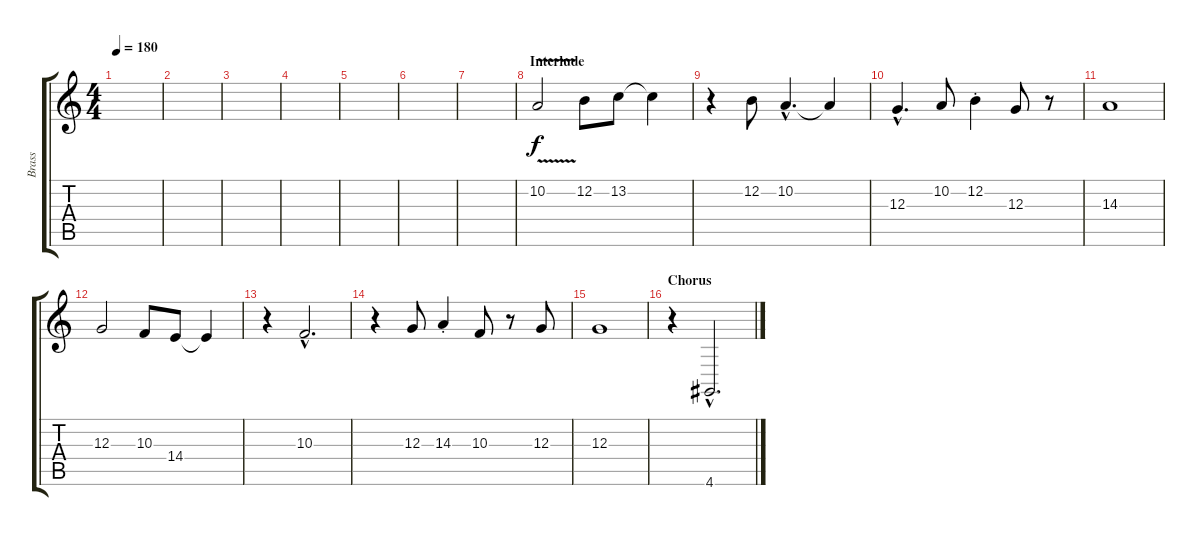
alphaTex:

\track ("Brass" "Brass") {instrument brasssection}
\staff {score tabs}
\tuning (E4 B3 G3 D3 A2 E2) {hide}
\ts (4 4)
\tempo 180
\clef g2
\ks c
|
|
|
|
|
|
|
\section ("" "Interlude")
10.2{v}.2 12.2.8 13.2.8 13.2{t}.4 |
r.4 12.2.8 10.2{hac}.4{d} 10.2{t}.4 |
12.3{hac}.4{d} 10.2.8 12.2{st}.4 12.3.8 r.8 |
14.3.1 |
12.3.2 10.3.8 14.4.8 14.4{t}.4 |
r.4 10.3{hac}.2{d} |
r.4 12.3.8 14.3{st}.4 10.3.8 r.8 12.3.8 |
12.3.1 |
\section ("" "Chorus")
r.4 4.6{hac}.2{d volume 16 instrument reversecymbal}
